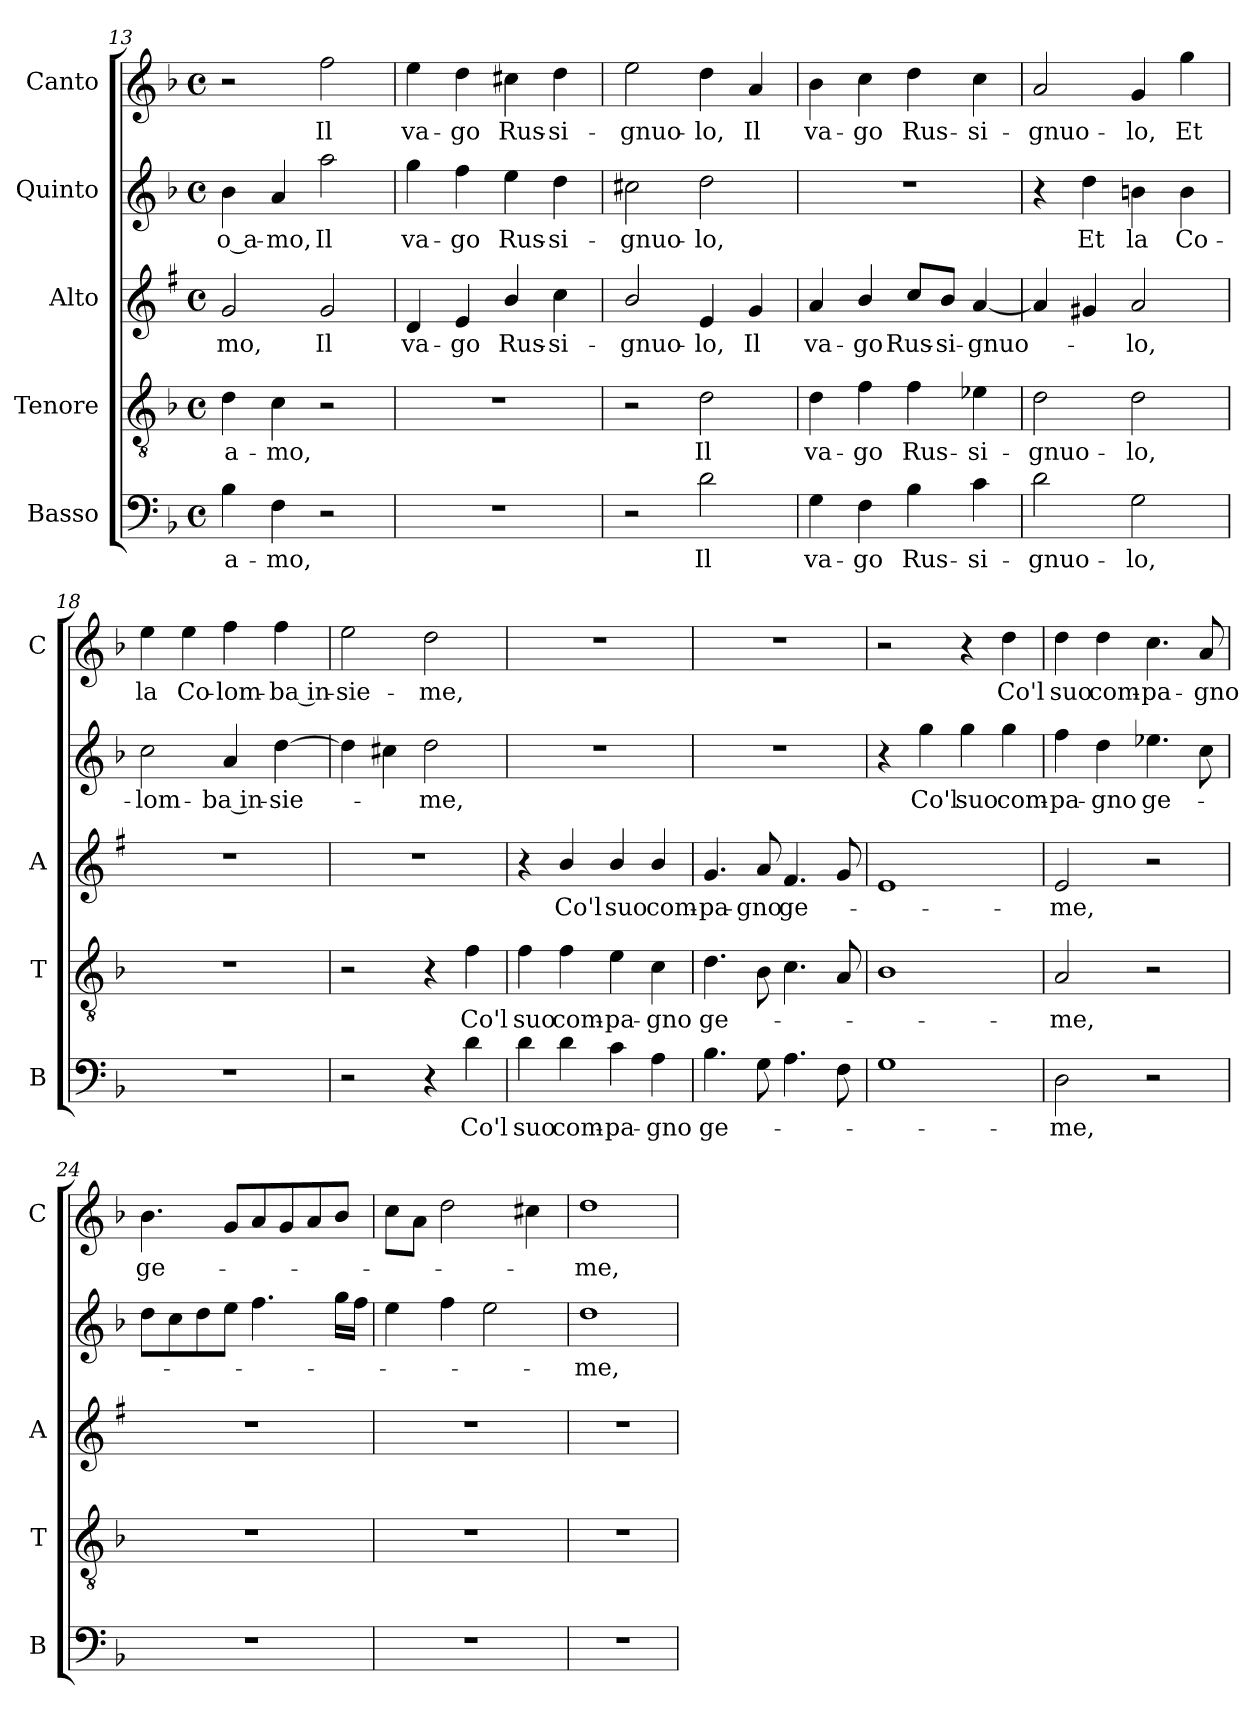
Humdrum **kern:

**kern	**text	**kern	**text	**kern	**text	**kern	**text	**kern	**text
*part5	*part5	*part4	*part4	*part3	*part3	*part2	*part2	*part1	*part1
*staff5	*staff5	*staff4	*staff4	*staff3	*staff3	*staff2	*staff2	*staff1	*staff1
*I"Basso	*	*I"Tenore	*	*I"Alto	*	*I"Quinto	*	*I"Canto	*
*I'B	*	*I'T	*	*I'A	*	*	*	*I'C	*
*clefF4	*	*clefGv2	*	*clefG2	*	*clefG2	*	*clefG2	*
*	*	*	*	*ITrd1c2	*	*	*	*	*
*k[b-]	*	*k[b-]	*	*k[b-]	*	*k[b-]	*	*k[b-]	*
*F:	*	*F:	*	*F:	*	*F:	*	*F:	*
*M4/4	*	*M4/4	*	*M4/4	*	*M4/4	*	*M4/4	*
*met(c)	*	*met(c)	*	*met(c)	*	*met(c)	*	*met(c)	*
=13	=13	=13	=13	=13	=13	=13	=13	=13	=13
!	!LO:LY:b	!	!LO:LY:b	!	!LO:LY:b	!	!LO:LY:b	!	!
4B-\	a-	4d\	a-	2f/	-mo,	4b-\	-o a-	2r	.
!	!LO:LY:b	!	!LO:LY:b	!	!	!	!LO:LY:b	!	!
4F\	-mo,	4c\	-mo,	.	.	4a/	-mo,	.	.
!	!	!	!	!	!LO:LY:b	!	!LO:LY:b	!	!LO:LY:b
2r	.	2r	.	2f/	Il	2aa\	Il	2ff\	Il
=14	=14	=14	=14	=14	=14	=14	=14	=14	=14
!	!	!	!	!	!LO:LY:b	!	!LO:LY:b	!	!LO:LY:b
1r	.	1r	.	4c/	va-	4gg\	va-	4ee\	va-
!	!	!	!	!	!LO:LY:b	!	!LO:LY:b	!	!LO:LY:b
.	.	.	.	4d/	-go	4ff\	-go	4dd\	-go
!	!	!	!	!	!LO:LY:b	!	!LO:LY:b	!	!LO:LY:b
.	.	.	.	4a/	Rus-	4ee\	Rus-	4cc#X\	Rus-
!	!	!	!	!	!LO:LY:b	!	!LO:LY:b	!	!LO:LY:b
.	.	.	.	4b-\	-si-	4dd\	-si-	4dd\	-si-
=15	=15	=15	=15	=15	=15	=15	=15	=15	=15
!	!	!	!	!	!LO:LY:b	!	!LO:LY:b	!	!LO:LY:b
2r	.	2r	.	2a/	-gnuo-	2cc#X\	-gnuo-	2ee\	-gnuo-
!	!LO:LY:b	!	!LO:LY:b	!	!LO:LY:b	!	!LO:LY:b	!	!LO:LY:b
2d\	Il	2d\	Il	4d/	-lo,	2dd\	-lo,	4dd\	-lo,
!	!	!	!	!	!LO:LY:b	!	!	!	!LO:LY:b
.	.	.	.	4f/	Il	.	.	4a/	Il
=16	=16	=16	=16	=16	=16	=16	=16	=16	=16
!	!LO:LY:b	!	!LO:LY:b	!	!LO:LY:b	!	!	!	!LO:LY:b
4G\	va-	4d\	va-	4g/	va-	1r	.	4b-\	va-
!	!LO:LY:b	!	!LO:LY:b	!	!LO:LY:b	!	!	!	!LO:LY:b
4F\	-go	4f\	-go	4a/	-go	.	.	4cc\	-go
!	!LO:LY:b	!	!LO:LY:b	!	!LO:LY:b	!	!	!	!LO:LY:b
4B-\	Rus-	4f\	Rus-	8b-/L	Rus-	.	.	4dd\	Rus-
!	!	!	!	!	!LO:LY:b	!	!	!	!
.	.	.	.	8a/J	-si-	.	.	.	.
!	!LO:LY:b	!	!LO:LY:b	!	!LO:LY:b	!	!	!	!LO:LY:b
4c\	-si-	4e-X\	-si-	[4g/	-gnuo-	.	.	4cc\	-si-
=17	=17	=17	=17	=17	=17	=17	=17	=17	=17
!	!LO:LY:b	!	!LO:LY:b	!	!	!	!	!	!LO:LY:b
2d\	-gnuo-	2d\	-gnuo-	4g/]	.	4r	.	2a/	-gnuo-
!	!	!	!	!	!	!	!LO:LY:b	!	!
.	.	.	.	4f#X/	.	4dd\	Et	.	.
!	!LO:LY:b	!	!LO:LY:b	!	!LO:LY:b	!	!LO:LY:b	!	!LO:LY:b
2G\	-lo,	2d\	-lo,	2g/	-lo,	4bn\	la	4g/	-lo,
!	!	!	!	!	!	!	!LO:LY:b	!	!LO:LY:b
.	.	.	.	.	.	4b\	Co-	4gg\	Et
!!LO:PB:g=z
=18	=18	=18	=18	=18	=18	=18	=18	=18	=18
!	!	!	!	!	!	!	!LO:LY:b	!	!LO:LY:b
1r	.	1r	.	1r	.	2cc\	-lom-	4ee\	la
!	!	!	!	!	!	!	!	!	!LO:LY:b
.	.	.	.	.	.	.	.	4ee\	Co-
!	!	!	!	!	!	!	!LO:LY:b	!	!LO:LY:b
.	.	.	.	.	.	4a/	-ba in-	4ff\	-lom-
!	!	!	!	!	!	!	!LO:LY:b	!	!LO:LY:b
.	.	.	.	.	.	[4dd\	-sie-	4ff\	-ba in-
=19	=19	=19	=19	=19	=19	=19	=19	=19	=19
!	!	!	!	!	!	!	!	!	!LO:LY:b
2r	.	2r	.	1r	.	4dd\]	.	2ee\	-sie-
.	.	.	.	.	.	4cc#X\	.	.	.
!	!	!	!	!	!	!	!LO:LY:b	!	!LO:LY:b
4r	.	4r	.	.	.	2dd\	-me,	2dd\	-me,
!	!LO:LY:b	!	!LO:LY:b	!	!	!	!	!	!
4d\	Co'l	4f\	Co'l	.	.	.	.	.	.
=20	=20	=20	=20	=20	=20	=20	=20	=20	=20
!	!LO:LY:b	!	!LO:LY:b	!	!	!	!	!	!
4d\	suo	4f\	suo	4r	.	1r	.	1r	.
!	!LO:LY:b	!	!LO:LY:b	!	!LO:LY:b	!	!	!	!
4d\	com-	4f\	com-	4a/	Co'l	.	.	.	.
!	!LO:LY:b	!	!LO:LY:b	!	!LO:LY:b	!	!	!	!
4c\	-pa-	4e\	-pa-	4a/	suo	.	.	.	.
!	!LO:LY:b	!	!LO:LY:b	!	!LO:LY:b	!	!	!	!
4A\	-gno	4c\	-gno	4a/	com-	.	.	.	.
=21	=21	=21	=21	=21	=21	=21	=21	=21	=21
!	!LO:LY:b	!	!LO:LY:b	!	!LO:LY:b	!	!	!	!
4.B-\	ge-	4.d\	ge-	4.f/	-pa-	1r	.	1r	.
!	!	!	!	!	!LO:LY:b	!	!	!	!
8G\	.	8B-\	.	8g/	-gno	.	.	.	.
!	!	!	!	!	!LO:LY:b	!	!	!	!
4.A\	.	4.c\	.	4.e/	ge-	.	.	.	.
8F\	.	8A/	.	8f/	.	.	.	.	.
=22	=22	=22	=22	=22	=22	=22	=22	=22	=22
1G	.	1B-	.	1d	.	4r	.	2r	.
!	!	!	!	!	!	!	!LO:LY:b	!	!
.	.	.	.	.	.	4gg\	Co'l	.	.
!	!	!	!	!	!	!	!LO:LY:b	!	!
.	.	.	.	.	.	4gg\	suo	4r	.
!	!	!	!	!	!	!	!LO:LY:b	!	!LO:LY:b
.	.	.	.	.	.	4gg\	com-	4dd\	Co'l
=23	=23	=23	=23	=23	=23	=23	=23	=23	=23
!	!LO:LY:b	!	!LO:LY:b	!	!LO:LY:b	!	!LO:LY:b	!	!LO:LY:b
2D\	-me,	2A/	-me,	2d/	-me,	4ff\	-pa-	4dd\	suo
!	!	!	!	!	!	!	!LO:LY:b	!	!LO:LY:b
.	.	.	.	.	.	4dd\	-gno	4dd\	com-
!	!	!	!	!	!	!	!LO:LY:b	!	!LO:LY:b
2r	.	2r	.	2r	.	4.ee-X\	ge-	4.cc\	-pa-
!	!	!	!	!	!	!	!	!	!LO:LY:b
.	.	.	.	.	.	8cc\	.	8a/	-gno
=24	=24	=24	=24	=24	=24	=24	=24	=24	=24
!	!	!	!	!	!	!	!	!	!LO:LY:b
1r	.	1r	.	1r	.	8dd\L	.	4.b-\	ge-
.	.	.	.	.	.	8cc\	.	.	.
.	.	.	.	.	.	8dd\	.	.	.
.	.	.	.	.	.	8ee\J	.	8g/L	.
.	.	.	.	.	.	4.ff\	.	8a/	.
.	.	.	.	.	.	.	.	8g/	.
.	.	.	.	.	.	.	.	8a/	.
.	.	.	.	.	.	16gg\LL	.	8b-/J	.
.	.	.	.	.	.	16ff\JJ	.	.	.
!!LO:LB:g=z
=25	=25	=25	=25	=25	=25	=25	=25	=25	=25
1r	.	1r	.	1r	.	4ee\	.	8cc\L	.
.	.	.	.	.	.	.	.	8a\J	.
.	.	.	.	.	.	4ff\	.	2dd\	.
.	.	.	.	.	.	2ee\	.	.	.
.	.	.	.	.	.	.	.	4cc#X\	.
=26	=26	=26	=26	=26	=26	=26	=26	=26	=26
!	!	!	!	!	!	!	!LO:LY:b	!	!LO:LY:b
1r	.	1r	.	1r	.	1dd	-me,	1dd	-me,
=	=	=	=	=	=	=	=	=	=
*-	*-	*-	*-	*-	*-	*-	*-	*-	*-
